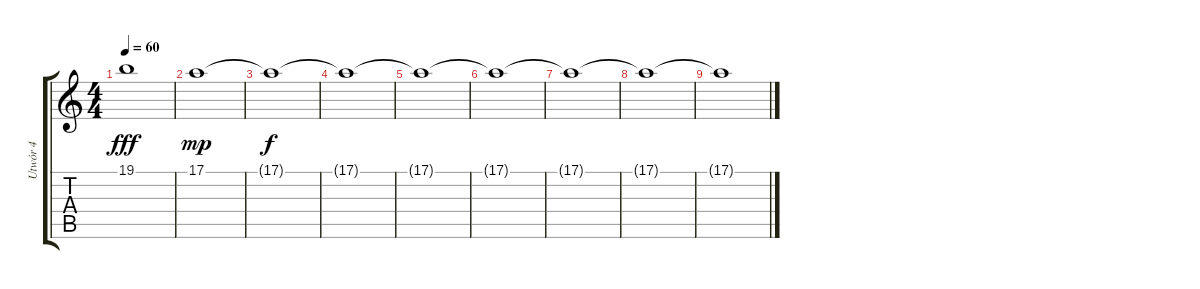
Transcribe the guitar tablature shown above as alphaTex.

\track ("Utwór 4" "Utwór 4") {instrument stringensemble2}
\staff {score tabs}
\tuning (E4 B3 G3 D3 A2 E2) {hide}
\ts (4 4)
\tempo 60
\clef g2
\ks c
19.1.1{dy fff} |
17.1.1{dy mp} |
17.1{t}.1{dy f} |
17.1{t}.1{volume 0} |
17.1{t}.1 |
17.1{t}.1 |
17.1{t}.1 |
17.1{t}.1 |
17.1{t}.1
